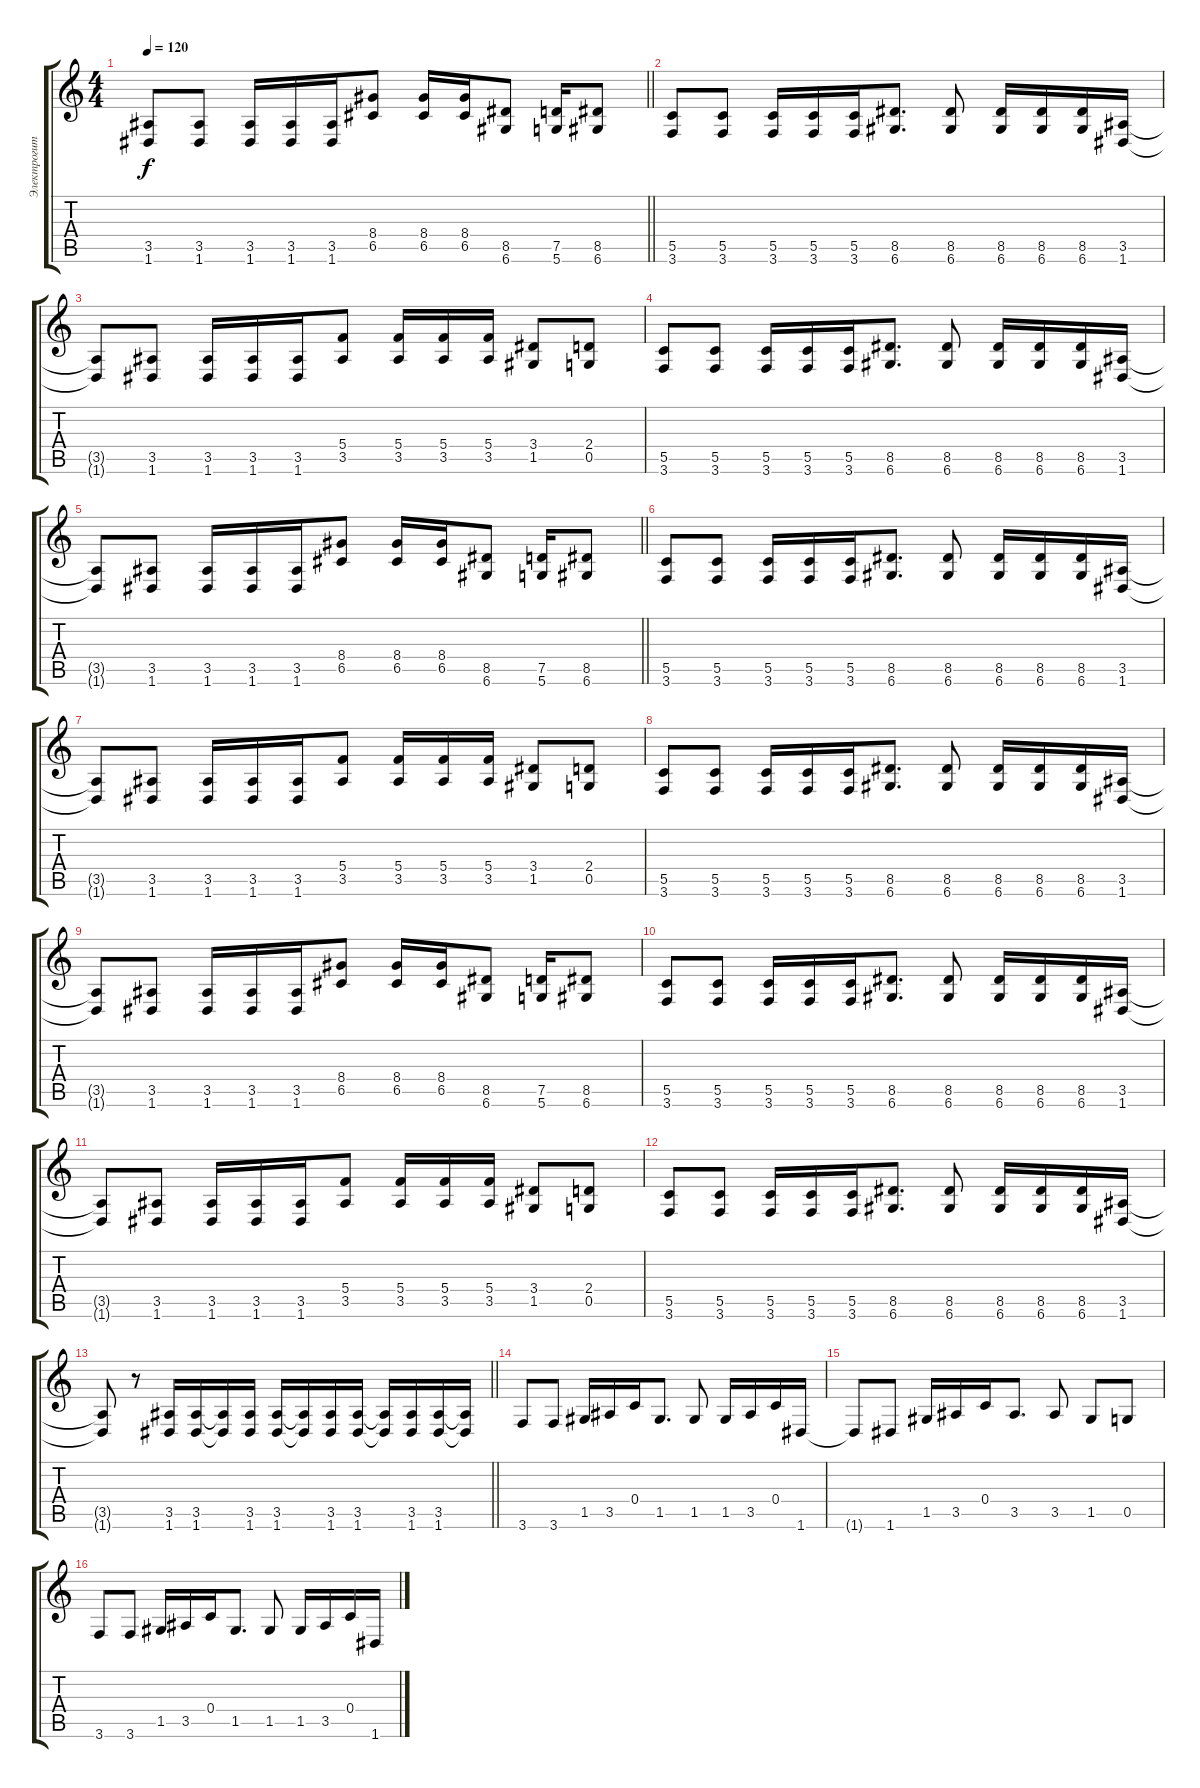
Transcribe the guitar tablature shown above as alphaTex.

\track ("Электрогитара" "Электрогит") {instrument distortionguitar}
\staff {score tabs}
\tuning (D4 A3 F3 C3 G2 D2) {hide}
\ts (4 4)
\tempo 120
\clef g2
\barLineRight lightlight
\ks c
(3.5{t} 1.6{t}).8{dy f} (3.5 1.6).8 (3.5 1.6).16 (3.5 1.6).16 (3.5 1.6).16 (8.4 6.5).8 (8.4 6.5).16 (8.4 6.5).16 (8.5 6.6).8 (7.5 5.6).16 (8.5 6.6).8 |
(5.5 3.6).8 (5.5 3.6).8 (5.5 3.6).16 (5.5 3.6).16 (5.5 3.6).16 (8.5 6.6).8{d} (8.5 6.6).8 (8.5 6.6).16 (8.5 6.6).16 (8.5 6.6).16 (3.5 1.6).16 |
(3.5{t} 1.6{t}).8 (3.5 1.6).8 (3.5 1.6).16 (3.5 1.6).16 (3.5 1.6).16 (5.4 3.5).8 (5.4 3.5).16 (5.4 3.5).16 (5.4 3.5).16 (3.4 1.5).8 (2.4 0.5).8 |
(5.5 3.6).8 (5.5 3.6).8 (5.5 3.6).16 (5.5 3.6).16 (5.5 3.6).16 (8.5 6.6).8{d} (8.5 6.6).8 (8.5 6.6).16 (8.5 6.6).16 (8.5 6.6).16 (3.5 1.6).16 |
\barLineRight lightlight
(3.5{t} 1.6{t}).8 (3.5 1.6).8 (3.5 1.6).16 (3.5 1.6).16 (3.5 1.6).16 (8.4 6.5).8 (8.4 6.5).16 (8.4 6.5).16 (8.5 6.6).8 (7.5 5.6).16 (8.5 6.6).8 |
(5.5 3.6).8 (5.5 3.6).8 (5.5 3.6).16 (5.5 3.6).16 (5.5 3.6).16 (8.5 6.6).8{d} (8.5 6.6).8 (8.5 6.6).16 (8.5 6.6).16 (8.5 6.6).16 (3.5 1.6).16 |
(3.5{t} 1.6{t}).8 (3.5 1.6).8 (3.5 1.6).16 (3.5 1.6).16 (3.5 1.6).16 (5.4 3.5).8 (5.4 3.5).16 (5.4 3.5).16 (5.4 3.5).16 (3.4 1.5).8 (2.4 0.5).8 |
(5.5 3.6).8 (5.5 3.6).8 (5.5 3.6).16 (5.5 3.6).16 (5.5 3.6).16 (8.5 6.6).8{d} (8.5 6.6).8 (8.5 6.6).16 (8.5 6.6).16 (8.5 6.6).16 (3.5 1.6).16 |
(3.5{t} 1.6{t}).8 (3.5 1.6).8 (3.5 1.6).16 (3.5 1.6).16 (3.5 1.6).16 (8.4 6.5).8 (8.4 6.5).16 (8.4 6.5).16 (8.5 6.6).8 (7.5 5.6).16 (8.5 6.6).8 |
(5.5 3.6).8 (5.5 3.6).8 (5.5 3.6).16 (5.5 3.6).16 (5.5 3.6).16 (8.5 6.6).8{d} (8.5 6.6).8 (8.5 6.6).16 (8.5 6.6).16 (8.5 6.6).16 (3.5 1.6).16 |
(3.5{t} 1.6{t}).8 (3.5 1.6).8 (3.5 1.6).16 (3.5 1.6).16 (3.5 1.6).16 (5.4 3.5).8 (5.4 3.5).16 (5.4 3.5).16 (5.4 3.5).16 (3.4 1.5).8 (2.4 0.5).8 |
(5.5 3.6).8 (5.5 3.6).8 (5.5 3.6).16 (5.5 3.6).16 (5.5 3.6).16 (8.5 6.6).8{d} (8.5 6.6).8 (8.5 6.6).16 (8.5 6.6).16 (8.5 6.6).16 (3.5 1.6).16 |
\barLineRight lightlight
(3.5{t} 1.6{t}).8 r.8 (3.5 1.6).16 (3.5 1.6).16 (3.5{t} 1.6{t}).16 (3.5 1.6).16 (3.5 1.6).16 (3.5{t} 1.6{t}).16 (3.5 1.6).16 (3.5 1.6).16 (3.5{t} 1.6{t}).16 (3.5 1.6).16 (3.5 1.6).16 (3.5{t} 1.6{t}).16 |
3.6.8 3.6.8 1.5.16 3.5.16 0.4.16 1.5.8{d} 1.5.8 1.5.16 3.5.16 0.4.16 1.6.16 |
1.6{t}.8 1.6.8 1.5.16 3.5.16 0.4.16 3.5.8{d} 3.5.8 1.5.8 0.5.8 |
3.6.8 3.6.8 1.5.16 3.5.16 0.4.16 1.5.8{d} 1.5.8 1.5.16 3.5.16 0.4.16 1.6.16
